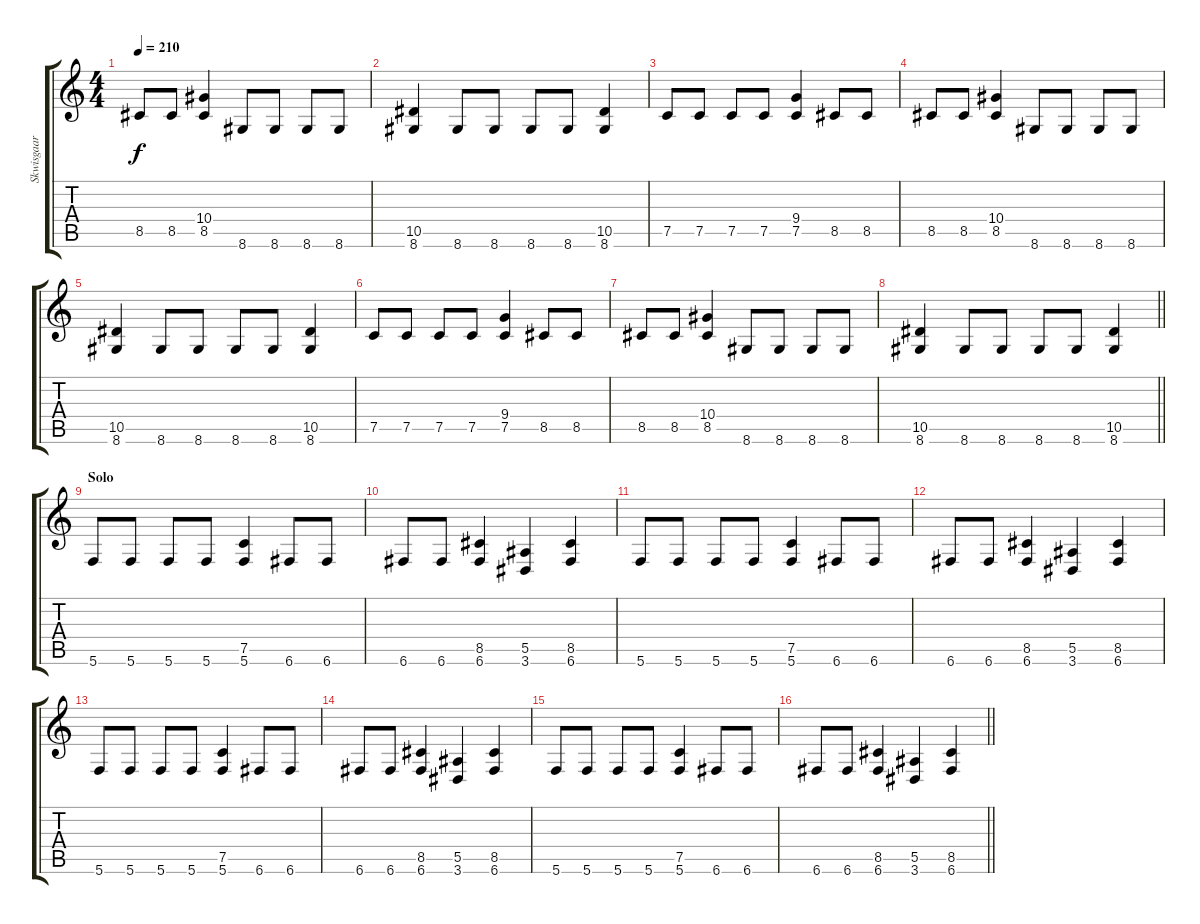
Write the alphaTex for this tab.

\track ("Skwisgaar Skiwgelf (Lead Guitar)" "Skwisgaar ") {instrument distortionguitar}
\staff {score tabs}
\tuning (C4 G3 Eb3 Bb2 F2 C2) {hide}
\ts (4 4)
\tempo 210
\clef g2
\ks c
8.5.8{dy f} 8.5.8 (10.4 8.5).4 8.6.8 8.6.8 8.6.8 8.6.8 |
(10.5 8.6).4 8.6.8 8.6.8 8.6.8 8.6.8 (10.5 8.6).4 |
7.5.8 7.5.8 7.5.8 7.5.8 (9.4 7.5).4 8.5.8 8.5.8 |
8.5.8 8.5.8 (10.4 8.5).4 8.6.8 8.6.8 8.6.8 8.6.8 |
(10.5 8.6).4 8.6.8 8.6.8 8.6.8 8.6.8 (10.5 8.6).4 |
7.5.8 7.5.8 7.5.8 7.5.8 (9.4 7.5).4 8.5.8 8.5.8 |
8.5.8 8.5.8 (10.4 8.5).4 8.6.8 8.6.8 8.6.8 8.6.8 |
\barLineRight lightlight
(10.5 8.6).4 8.6.8 8.6.8 8.6.8 8.6.8 (10.5 8.6).4 |
\section ("" "Solo")
5.6.8 5.6.8 5.6.8 5.6.8 (7.5 5.6).4 6.6.8 6.6.8 |
6.6.8 6.6.8 (8.5 6.6).4 (5.5 3.6).4 (8.5 6.6).4 |
5.6.8 5.6.8 5.6.8 5.6.8 (7.5 5.6).4 6.6.8 6.6.8 |
6.6.8 6.6.8 (8.5 6.6).4 (5.5 3.6).4 (8.5 6.6).4 |
5.6.8 5.6.8 5.6.8 5.6.8 (7.5 5.6).4 6.6.8 6.6.8 |
6.6.8 6.6.8 (8.5 6.6).4 (5.5 3.6).4 (8.5 6.6).4 |
5.6.8 5.6.8 5.6.8 5.6.8 (7.5 5.6).4 6.6.8 6.6.8 |
\barLineRight lightlight
6.6.8 6.6.8 (8.5 6.6).4 (5.5 3.6).4 (8.5 6.6).4
